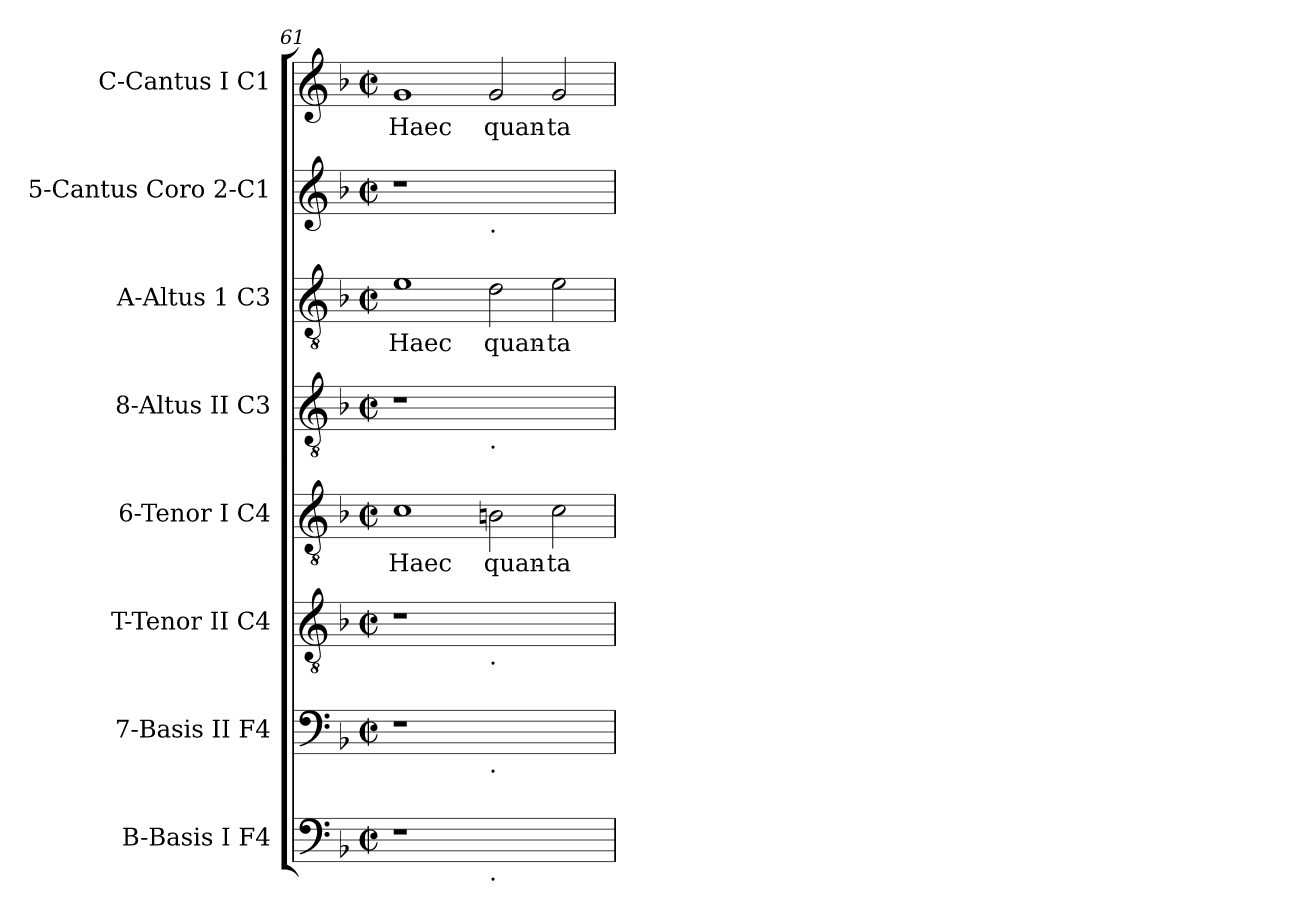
**kern	**kern	**kern	**kern	**text	**kern	**kern	**text	**kern	**kern	**text
*part8	*part7	*part6	*part5	*part5	*part4	*part3	*part3	*part2	*part1	*part1
*staff8	*staff7	*staff6	*staff5	*staff5	*staff4	*staff3	*staff3	*staff2	*staff1	*staff1
*I"B-Basis I  F4	*I"7-Basis II  F4	*I"T-Tenor II  C4	*I"6-Tenor I  C4	*	*I"8-Altus II  C3	*I"A-Altus 1  C3	*	*I"5-Cantus  Coro 2-C1	*I"C-Cantus I  C1	*
*I'B	*	*I'T	*	*	*	*I'A	*	*	*I'C	*
!!LO:PB:g=z
*clefF4	*clefF4	*clefGv2	*clefGv2	*	*clefGv2	*clefGv2	*	*clefG2	*clefG2	*
*k[b-]	*k[b-]	*k[b-]	*k[b-]	*	*k[b-]	*k[b-]	*	*k[b-]	*k[b-]	*
*F:	*F:	*F:	*F:	*	*F:	*F:	*	*F:	*F:	*
*M2/2	*M2/2	*M2/2	*M2/2	*	*M2/2	*M2/2	*	*M2/2	*M2/2	*
*met(c|)	*met(c|)	*met(c|)	*met(c|)	*	*met(c|)	*met(c|)	*	*met(c|)	*met(c|)	*
=61	=61	=61	=61	=61	=61	=61	=61	=61	=61	=61
!	!	!	!	!LO:LY:b:cj	!	!	!LO:LY:b:cj	!	!	!LO:LY:b:cj
1r	1r	1r	1c	Haec	1r	1e	Haec	1r	1g	Haec
!	!	!	!	!	!	!	!	!LO:TX:b:t=.	!	!
!	!	!	!	!	!LO:TX:b:t=.	!	!	!	!	!
!	!	!LO:TX:b:t=.	!	!	!	!	!	!	!	!
!	!LO:TX:b:t=.	!	!	!	!	!	!	!	!	!
!LO:TX:b:t=.	!	!	!	!	!	!	!	!	!	!
!	!	!	!	!LO:LY:b:cj	!	!	!LO:LY:b:cj	!	!	!LO:LY:b:cj
1ryy	1ryy	1ryy	2Bn\	quan-	1ryy	2d\	quan-	1ryy	2g/	quan-
!	!	!	!	!LO:LY:b:cj	!	!	!LO:LY:b:cj	!	!	!LO:LY:b:cj
.	.	.	2c\	-ta	.	2e\	-ta	.	2g/	-ta
=	=	=	=	=	=	=	=	=	=	=
*-	*-	*-	*-	*-	*-	*-	*-	*-	*-	*-
